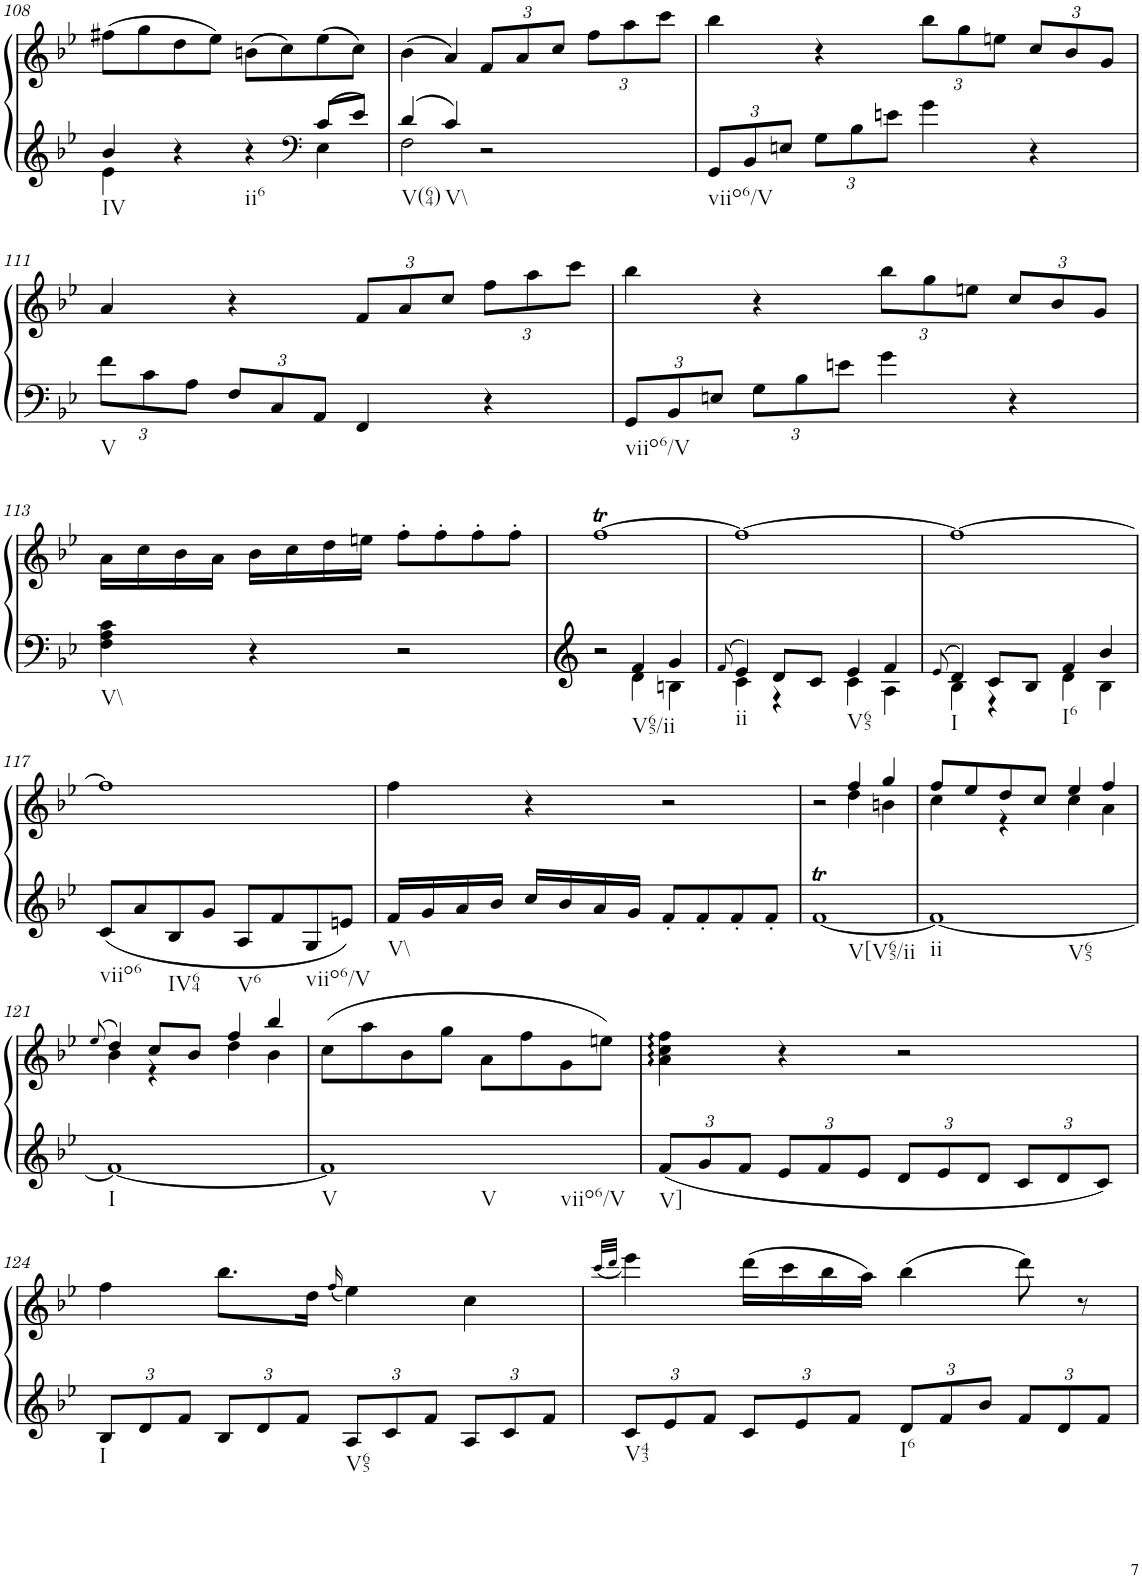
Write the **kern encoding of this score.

**kern	**kern
*part1	*part1
*staff2	*staff1
*I"Piano	*
*I'Pno.	*
!!LO:PB:g=z
*clefG2	*clefG2
*k[b-e-]	*k[b-e-]
*M2/2	*M2/2
*met(c|)	*met(c|)
=108	=108
*^	*
!LO:TX:b:t=IV	!	!
4b-/	4e-\	(8ff#X\L
.	.	8gg\
4r	2ryy	8dd\
.	.	8ee-\J)
!LO:TX:b:t=ii6	!	!
4r	.	(8bn\L
.	.	8cc\)
*clefF4	*	*
8c/L	4E-\	(8ee-\
8e-/J	.	8cc\J)
=109	=109	=109
!LO:TX:b:t=V(64)	!	!
4d/	2F\	(4b-\
!LO:TX:b:t=V\\	!	!
4c/	.	4a/)
*	*	*Xbrackettup
2r	2ryy	12f/L
.	.	12a/
.	.	12cc/J
.	.	12ff\L
.	.	12aa\
.	.	12ccc\J
*v	*v	*
=110	=110
*Xbrackettup	*
!LO:TX:b:t=viio6/V	!
12GG/L	4bb-\
12BB-/	.
12En/J	.
12G\L	4r
12B-\	.
12en\J	.
4g\	12bb-\L
.	12gg\
.	12een\J
4r	12cc/L
.	12b-/
.	12g/J
!!LO:LB:g=z
=111	=111
!LO:TX:b:t=V	!
12f\L	4a/
12c\	.
12A\J	.
12F/L	4r
12C/	.
12AA/J	.
4FF/	12f/L
.	12a/
.	12cc/J
4r	12ff\L
.	12aa\
.	12ccc\J
=112	=112
!LO:TX:b:t=viio6/V	!
12GG/L	4bb-\
12BB-/	.
12En/J	.
12G\L	4r
12B-\	.
12en\J	.
4g\	12bb-\L
.	12gg\
.	12een\J
4r	12cc/L
.	12b-/
.	12g/J
!!LO:LB:g=z
=113	=113
!LO:TX:b:t=V\\	!
4F\ 4A\ 4c\	16a\LL
.	16cc\
.	16b-\
.	16a\JJ
4r	16b-\LL
.	16cc\
.	16dd\
.	16een\JJ
2r	8ff'\L
.	8ff'\
.	8ff'\
.	8ff'\J
=114	=114
*^	*
2r	2ryy	[1ffT
!LO:TX:b:t=V65/ii	!	!
4f/	4d\	.
4g/	4Bn\	.
=115	=115	=115
8qf/	.	.
!LO:TX:b:t=ii	!	!
4e-/	4c\	1ff_
8d/L	4r	.
8c/J	.	.
!LO:TX:b:t=V65	!	!
4e-/	4c\	.
4f/	4A\	.
=116	=116	=116
8qe-/	.	.
!LO:TX:b:t=I	!	!
4d/	4B-\	1ff_
8c/L	4r	.
8B-/J	.	.
!LO:TX:b:t=I6	!	!
4f/	4d\	.
4b-/	4B-\	.
!!LO:LB:g=z
=117	=117	=117
!LO:TX:b:t=viio6	!	!
*v	*v	*
8c/L	1ff]
8a/	.
!LO:TX:b:t=IV64	!
8B-/	.
8g/J	.
!LO:TX:b:t=V6	!
8A/L	.
8f/	.
!LO:TX:b:t=viio6/V	!
8G/	.
8en/J	.
=118	=118
!LO:TX:b:t=V\\	!
16f/LL	4ff\
16g/	.
16a/	.
16b-/JJ	.
16cc/LL	4r
16b-/	.
16a/	.
16g/JJ	.
8f'/L	2r
8f'/	.
8f'/	.
8f'/J	.
=119	=119
*	*^
!LO:TX:b:t=V[V65/ii	!	!
[1fT	2r	2ryy
.	4ff/	4dd\
.	4gg/	4bn\
=120	=120	=120
!LO:TX:b:t=ii	!	!
!LO:TX:b:t=V65	!	!
1f_	8ff/L	4cc\
.	8ee-/	.
.	8dd/	4r
.	8cc/J	.
.	4ee-/	4cc\
.	4ff/	4a\
!!LO:LB:g=z	!!
=121	=121	=121
.	(>8qee-/	.
!LO:TX:b:t=I	!	!
1f_	4dd/)	4b-\
.	8cc/L	4r
.	8b-/J	.
.	4ff/	4dd\
.	4bb-/	4b-\
=122	=122	=122
!LO:TX:b:t=V	!	!
!LO:TX:b:t=V	!	!
!LO:TX:b:t=viio6/V	!	!
*	*v	*v
1f]	(8cc\L
.	8aa\
.	8b-\
.	8gg\J
.	8a\L
.	8ff\
.	8g\
.	8een\J)
=123	=123
!LO:TX:b:t=V]	!
12f/L	4a\ 4cc\ 4ff\
12g/	.
12f/J	.
12e-/L	4r
12f/	.
12e-/J	.
12d/L	2r
12e-/	.
12d/J	.
12c/L	.
12d/	.
12c/J	.
!!LO:LB:g=z
=124	=124
!LO:TX:b:t=I	!
12B-/L	4ff\
12d/	.
12f/J	.
12B-/L	8.bb-\L
12d/	.
12f/J	.
.	16dd\Jk
.	(16qff/
!LO:TX:b:t=V65	!
12A/L	4ee-\)
12c/	.
12f/J	.
12A/L	4cc\
12c/	.
12f/J	.
=125	=125
.	(32qccc/LLL
.	32qddd/JJJ
!LO:TX:b:t=V43	!
12c/L	4eee-\)
12e-/	.
12f/J	.
12c/L	(16ddd\LL
.	16ccc\
12e-/	.
.	16bb-\
12f/J	.
.	16aa\JJ)
!LO:TX:b:t=I6	!
12d/L	(4bb-\
12f/	.
12b-/J	.
12f/L	8ddd\)
12d/	.
.	8r
12f/J	.
=	=
*-	*-
